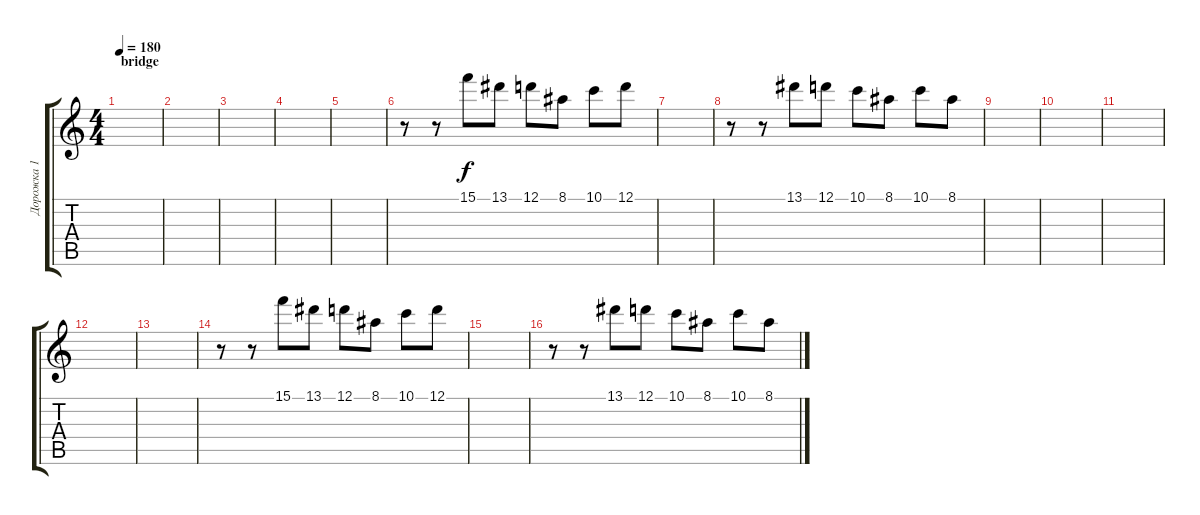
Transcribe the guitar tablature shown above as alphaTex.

\track ("Дорожка 1" "Дорожка 1") {instrument acousticguitarsteel}
\staff {score tabs}
\tuning (D4 A3 F3 C3 G2 D2) {hide}
\ts (4 4)
\section ("" "bridge")
\tempo 180
\clef g2
\ks c
|
|
|
|
|
r.8 r.8 15.1.8 13.1.8 12.1.8 8.1.8 10.1.8 12.1.8 |
|
r.8 r.8 13.1.8 12.1.8 10.1.8 8.1.8 10.1.8 8.1.8 |
|
|
|
|
|
r.8 r.8 15.1.8 13.1.8 12.1.8 8.1.8 10.1.8 12.1.8 |
|
r.8 r.8 13.1.8 12.1.8 10.1.8 8.1.8 10.1.8 8.1.8
